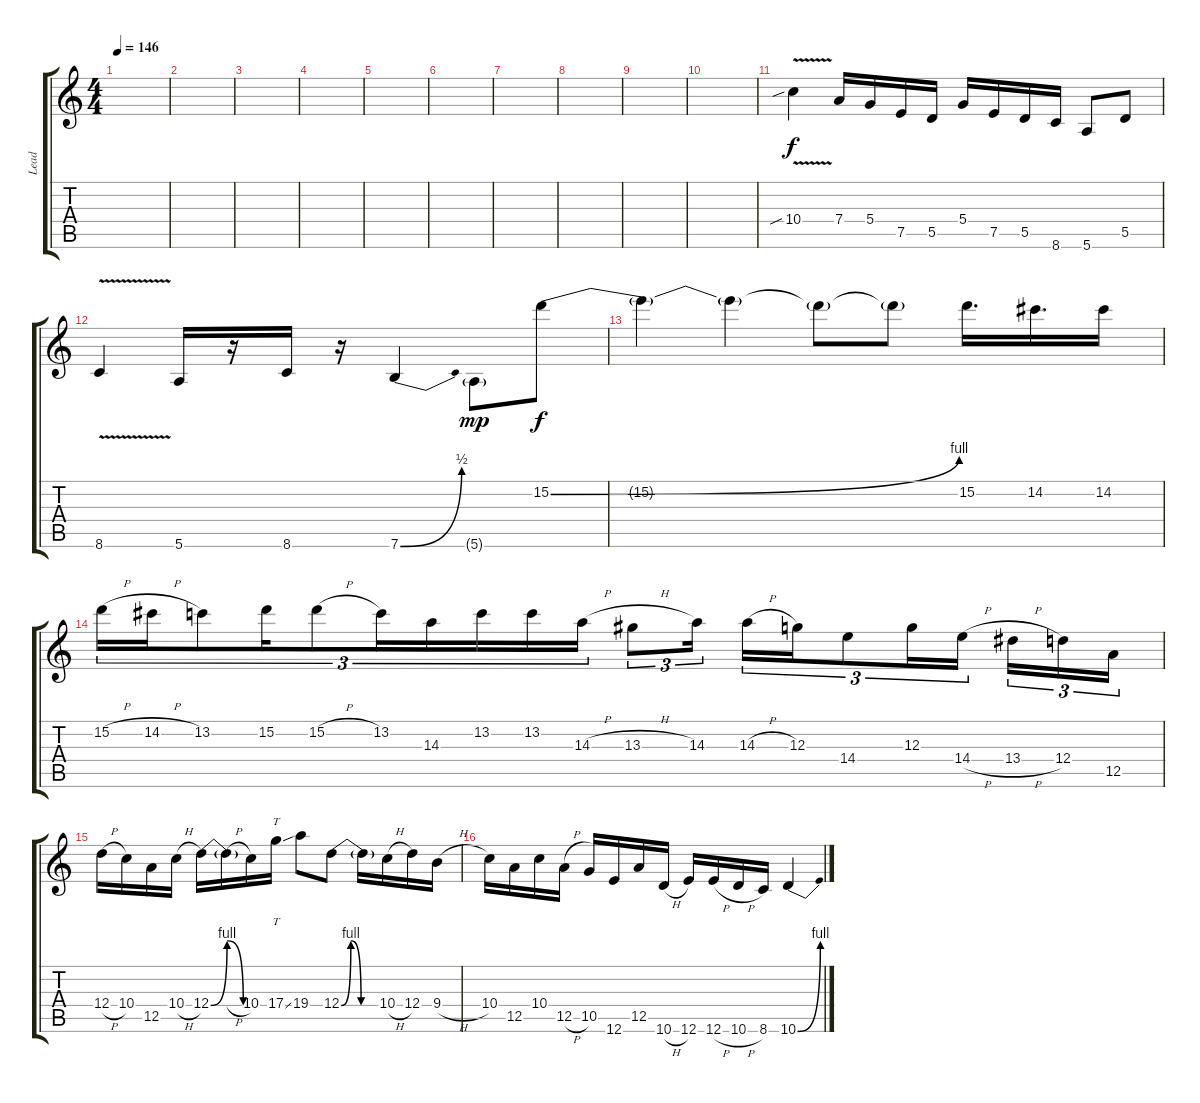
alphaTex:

\track ("Lead " "Lead ") {instrument distortionguitar}
\staff {score tabs}
\tuning (E4 B3 G3 D3 A2 E2) {hide}
\ts (4 4)
\tempo 146
\clef g2
\ks c
|
|
|
|
|
|
|
|
|
|
10.4{v sib}.4 7.4.16 5.4.16 7.5.16 5.5.16 5.4.16 7.5.16 5.5.16 8.6.16 5.6.8 5.5.8 |
8.6{v}.4 5.6.16 r.16 8.6.16 r.16 7.6{be (bend 0 0 60 2)}.4 5.6{g}.8{dy mp} 15.2{be (bend 0 0 60 4)}.8{dy f} |
15.2{t}.4 15.2{t}.4 15.2{t}.8 15.2{t}.8 15.2.16{d} 14.2.16{d} 14.2.16 |
15.2{h}.16{tu (3 2)} 14.2{h}.16{tu (3 2)} 13.2.8{tu (3 2)} 15.2.16{tu (3 2)} 15.2{h}.8{tu (3 2)} 13.2.16{tu (3 2)} 14.3.16{tu (3 2)} 13.2.16{tu (3 2)} 13.2.16{tu (3 2)} 14.3{h}.16{tu (3 2)} 13.3{h}.8{tu (3 2)} 14.3.16{tu (3 2) beam splitsecondary} 14.3{h}.16{tu (3 2)} 12.3.16{tu (3 2)} 14.4.8{tu (3 2)} 12.3.16{tu (3 2)} 14.4{h}.16{tu (3 2) beam splitsecondary} 13.4{h}.16{tu (3 2)} 12.4.16{tu (3 2)} 12.5.16{tu (3 2)} |
12.4{h}.16 10.4.16 12.5.16 10.4{h}.16 12.4{be (bendrelease 0 0 15 4 15 4 60 0)}.16 12.4{h t}.16 10.4.16 17.4{ss}.16{tt} 19.4.8 12.4{be (custom 0 0 15 4 31 0 60 0)}.8 12.4{t}.16 10.4{h}.16 12.4.16 9.4{h}.16 |
10.4.16 12.5.16 10.4.16 12.5{h}.16 10.5.16 12.6.16 12.5.16 10.6{h}.16 12.6.16 12.6{h}.16 10.6{h}.16 8.6.16 10.6{be (bend 0 0 60 4)}.4
